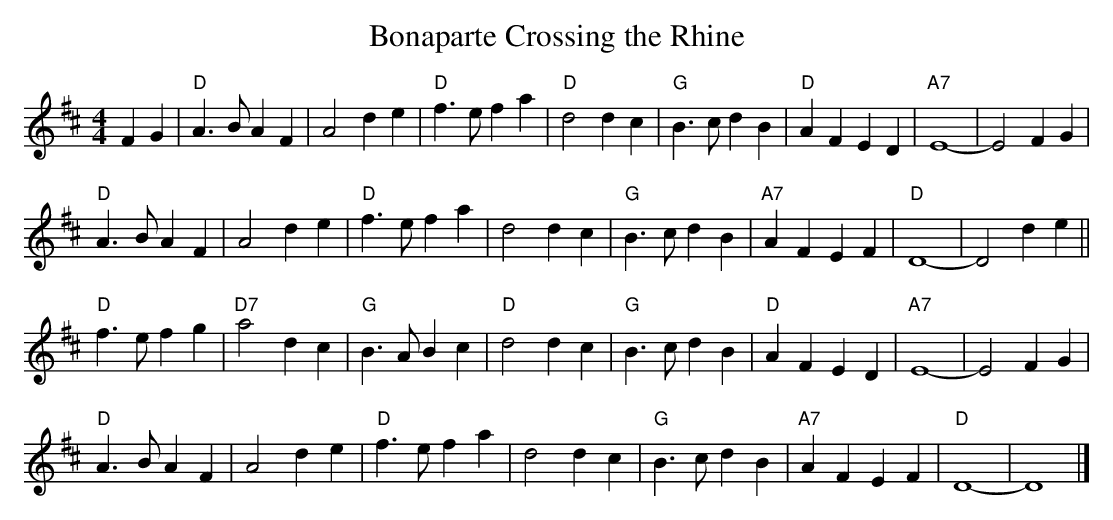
X:1
T:Bonaparte Crossing the Rhine
M:4/4
L:1/8
K:D
 F2 G2| "D"A3B A2 F2 | A4 d2 e2 | "D"f3e f2 a2 |"D" d4 d2 c2 |\
 "G"B3 c d2 B2|"D"A2 F2E2 D2 | "A7"E8- | E4 F2 G2 |
"D"A3B A2 F2 | A4 d2 e2 | "D"f3e f2 a2 | d4 d2 c2 |\
"G"B3 c d2 B2 | "A7"A2 F2 E2 F2 | "D"D8 -| D4  d2 e2 ||
"D"f3 e f2 g2|"D7"a4 d2c2|"G"B3A B2 c2 |"D"d4 d2 c2 |\
"G"B3 c d2 B2 | "D"A2 F2 E2 D2 | "A7"E8- | E4 F2 G2  |
"D"A3B A2 F2 | A4 d2 e2 | "D"f3e f2 a2 | d4 d2 c2 |\
"G"B3 c d2 B2 | "A7"A2 F2 E2 F2 | "D"D8- | D8 |]
